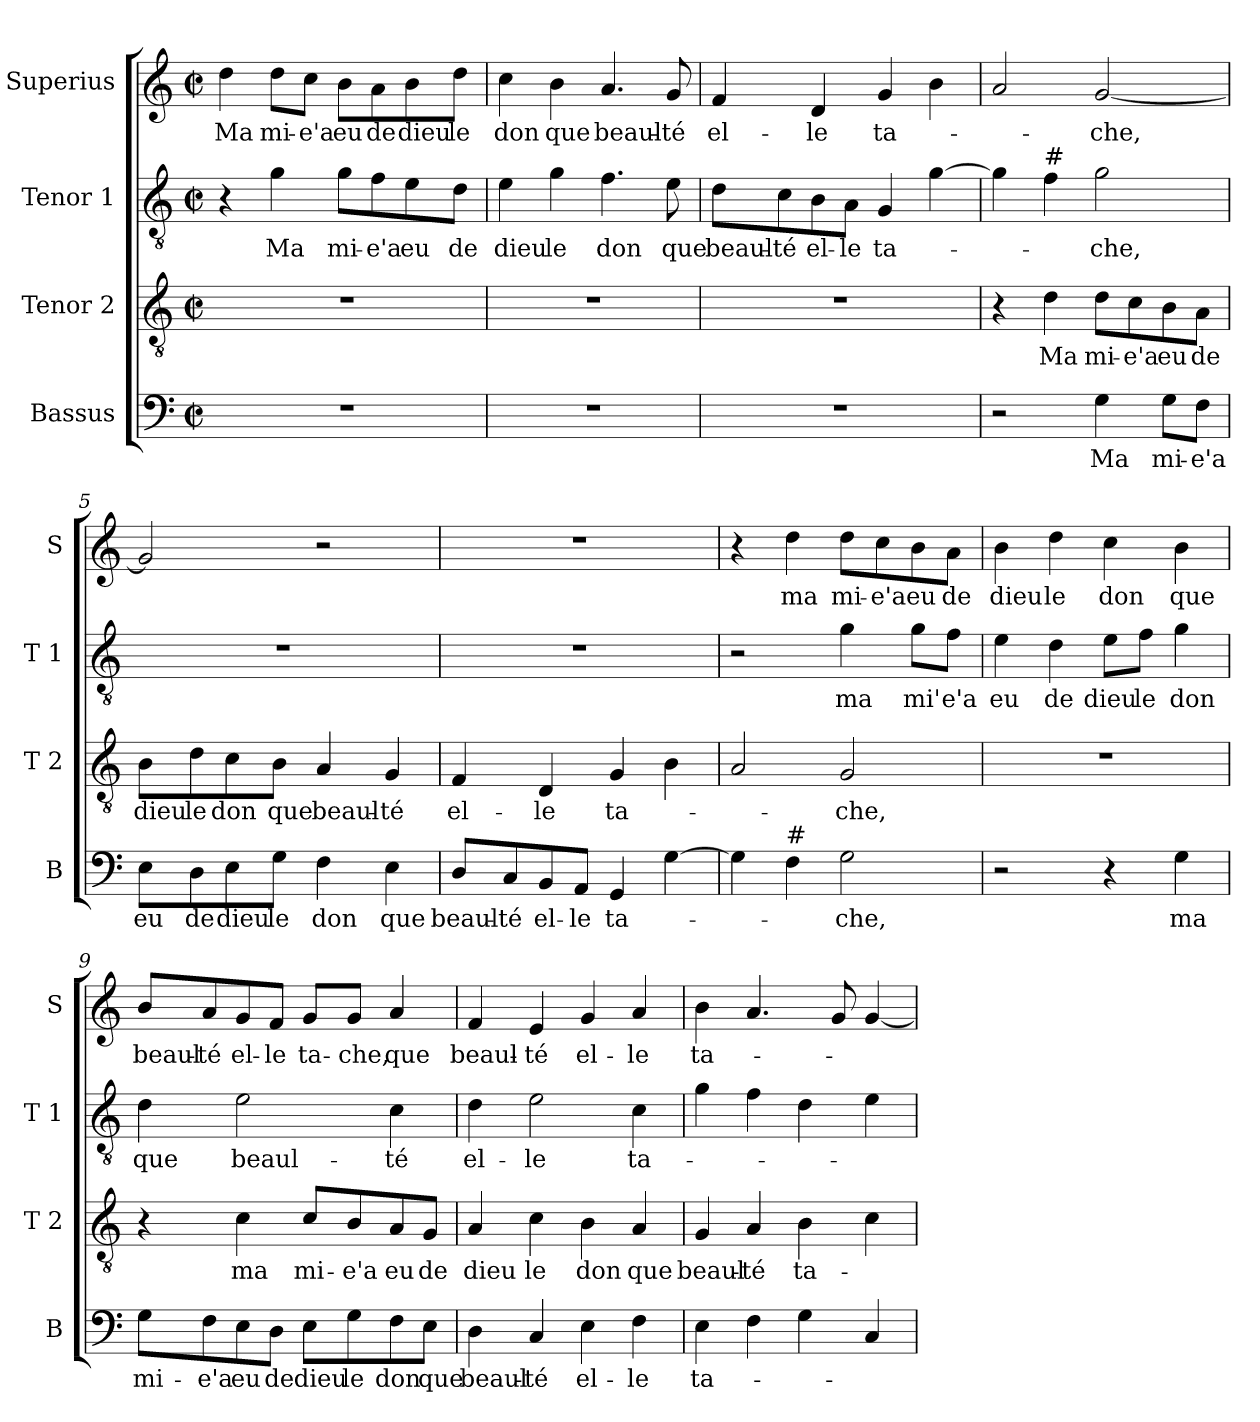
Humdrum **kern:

**kern	**text	**kern	**text	**kern	**text	**kern	**text
*part4	*part4	*part3	*part3	*part2	*part2	*part1	*part1
*staff4	*staff4	*staff3	*staff3	*staff2	*staff2	*staff1	*staff1
*I"Bassus	*	*I"Tenor 2	*	*I"Tenor 1	*	*I"Superius	*
*I'B	*	*I'T 2	*	*I'T 1	*	*I'S	*
*clefF4	*	*clefGv2	*	*clefGv2	*	*clefG2	*
*k[]	*	*k[]	*	*k[]	*	*k[]	*
*C:	*	*C:	*	*C:	*	*C:	*
*M2/2	*	*M2/2	*	*M2/2	*	*M2/2	*
*met(c|)	*	*met(c|)	*	*met(c|)	*	*met(c|)	*
=1	=1	=1	=1	=1	=1	=1	=1
1r	.	1r	.	4r	.	4dd\	Ma
.	.	.	.	4g\	Ma	8dd\L	mi-
.	.	.	.	.	.	8cc\J	-e'a
.	.	.	.	8g\L	mi-	8b\L	eu
.	.	.	.	8f\	-e'a	8a\	de
.	.	.	.	8e\	eu	8b\	dieu
.	.	.	.	8d\J	de	8dd\J	le
=2	=2	=2	=2	=2	=2	=2	=2
1r	.	1r	.	4e\	dieu	4cc\	don
.	.	.	.	4g\	le	4b\	que
.	.	.	.	4.f\	don	4.a/	beaul-
.	.	.	.	8e\	que	8g/	-té
=3	=3	=3	=3	=3	=3	=3	=3
1r	.	1r	.	8d\L	beaul-	4f/	el-
.	.	.	.	8c\	-té	.	.
.	.	.	.	8B\	el-	4d/	-le
.	.	.	.	8A\J	-le	.	.
.	.	.	.	4G/	ta-	4g/	ta-
.	.	.	.	[4g\	.	4b\	.
=4	=4	=4	=4	=4	=4	=4	=4
2r	.	4r	.	4g\]	.	2a/	.
!	!	!	!	!LO:TX:a:t=#	!	!	!
.	.	4d\	Ma	4f\	.	.	.
4G\	Ma	8d\L	mi-	2g\	-che,	[2g/	-che,
.	.	8c\	-e'a	.	.	.	.
8G\L	mi-	8B\	eu	.	.	.	.
8F\J	-e'a	8A\J	de	.	.	.	.
!!LO:LB:g=z
=5	=5	=5	=5	=5	=5	=5	=5
8E\L	eu	8B\L	dieu	1r	.	2g/]	.
8D\	de	8d\	le	.	.	.	.
8E\	dieu	8c\	don	.	.	.	.
8G\J	le	8B\J	que	.	.	.	.
4F\	don	4A/	beaul-	.	.	2r	.
4E\	que	4G/	-té	.	.	.	.
=6	=6	=6	=6	=6	=6	=6	=6
8D/L	beaul-	4F/	el-	1r	.	1r	.
8C/	-té	.	.	.	.	.	.
8BB/	el-	4D/	-le	.	.	.	.
8AA/J	-le	.	.	.	.	.	.
4GG/	ta-	4G/	ta-	.	.	.	.
[4G\	.	4B\	.	.	.	.	.
=7	=7	=7	=7	=7	=7	=7	=7
4G\]	.	2A/	.	2r	.	4r	.
!LO:TX:a:t=#	!	!	!	!	!	!	!
4F\	.	.	.	.	.	4dd\	ma
2G\	-che,	2G/	-che,	4g\	ma	8dd\L	mi-
.	.	.	.	.	.	8cc\	-e'a
.	.	.	.	8g\L	mi'	8b\	eu
.	.	.	.	8f\J	e'a	8a\J	de
=8	=8	=8	=8	=8	=8	=8	=8
2r	.	1r	.	4e\	eu	4b\	dieu
.	.	.	.	4d\	de	4dd\	le
4r	.	.	.	8e\L	dieu	4cc\	don
.	.	.	.	8f\J	le	.	.
4G\	ma	.	.	4g\	don	4b\	que
!!LO:LB:g=z
=9	=9	=9	=9	=9	=9	=9	=9
8G\L	mi-	4r	.	4d\	que	8b/L	beaul-
8F\	-e'a	.	.	.	.	8a/	-té
8E\	eu	4c\	ma	2e\	beaul-	8g/	el-
8D\J	de	.	.	.	.	8f/J	-le
8E\L	dieu	8c/L	mi-	.	.	8g/L	ta-
8G\	le	8B/	-e'a	.	.	8g/J	-che,
8F\	don	8A/	eu	4c\	-té	4a/	que
8E\J	que	8G/J	de	.	.	.	.
=10	=10	=10	=10	=10	=10	=10	=10
4D\	beaul-	4A/	dieu	4d\	el-	4f/	beaul-
4C/	-té	4c\	le	2e\	-le	4e/	-té
4E\	el-	4B\	don	.	.	4g/	el-
4F\	-le	4A/	que	4c\	ta-	4a/	-le
=11	=11	=11	=11	=11	=11	=11	=11
4E\	ta-	4G/	beaul-	4g\	.	4b\	ta-
4F\	.	4A/	-té	4f\	.	4.a/	.
4G\	.	4B\	ta-	4d\	.	.	.
.	.	.	.	.	.	8g/	.
4C/	.	4c\	.	4e\	.	[4g/	.
=	=	=	=	=	=	=	=
*-	*-	*-	*-	*-	*-	*-	*-
